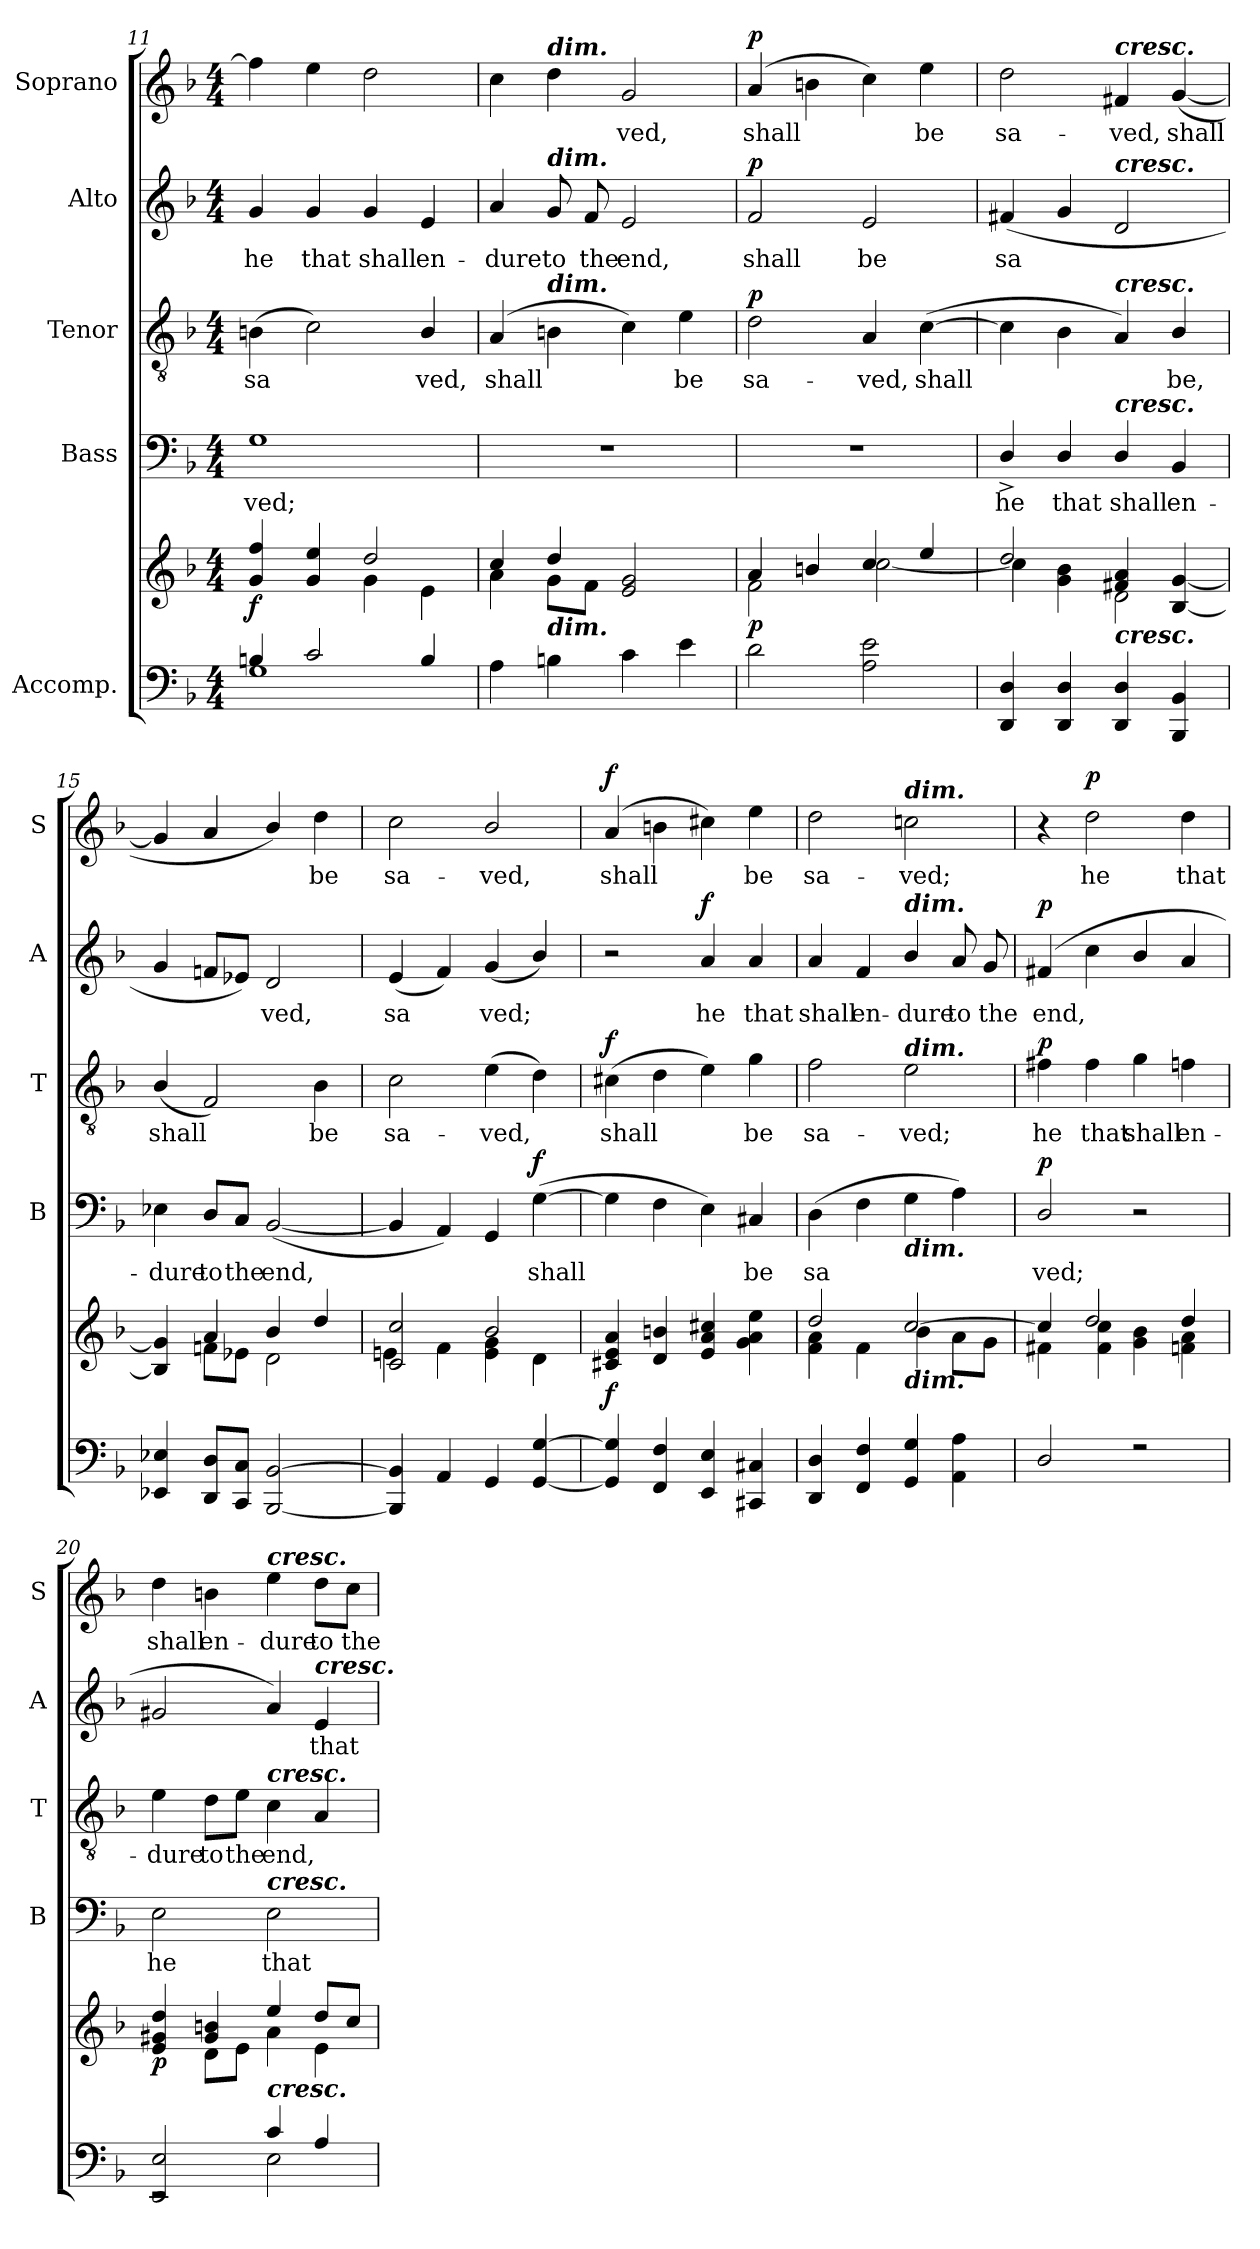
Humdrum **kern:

**kern	**kern	**dynam	**kern	**text	**dynam	**kern	**text	**dynam	**kern	**text	**dynam	**kern	**text	**dynam
*part5	*part5	*part5	*part4	*part4	*part4	*part3	*part3	*part3	*part2	*part2	*part2	*part1	*part1	*part1
*staff6	*staff5	*staff5/6	*staff4	*staff4	*staff4	*staff3	*staff3	*staff3	*staff2	*staff2	*staff2	*staff1	*staff1	*staff1
*I"Accomp.	*	*	*I"Bass	*	*	*I"Tenor	*	*	*I"Alto	*	*	*I"Soprano	*	*
*	*	*	*I'B	*	*	*I'T	*	*	*I'A	*	*	*I'S	*	*
*clefF4	*clefG2	*	*clefF4	*	*	*clefGv2	*	*	*clefG2	*	*	*clefG2	*	*
*k[b-]	*k[b-]	*	*k[b-]	*	*	*k[b-]	*	*	*k[b-]	*	*	*k[b-]	*	*
*F:	*F:	*	*F:	*	*	*F:	*	*	*F:	*	*	*F:	*	*
*M4/4	*M4/4	*	*M4/4	*	*	*M4/4	*	*	*M4/4	*	*	*M4/4	*	*
=11	=11	=11	=11	=11	=11	=11	=11	=11	=11	=11	=11	=11	=11	=11
*^	*^	*	*	*	*	*	*	*	*	*	*	*	*	*
!	!	!	!	!LO:DY:b	!	!LO:LY:b	!	!	!LO:LY:b	!	!	!LO:LY:b	!	!	!	!
4Bn/	1G	4g/ 4ff/	2ryy	f	1G	ved;	.	(>4Bn\	sa­	.	4g/	he	.	4ff\]	.	.
!	!	!	!	!	!	!	!	!	!	!	!	!LO:LY:b	!	!	!	!
2c/	.	4g/ 4ee/	.	.	.	.	.	2c\)	.	.	4g/	that	.	4ee\	.	.
!	!	!	!	!	!	!	!	!	!	!	!	!LO:LY:b	!	!	!	!
.	.	2dd/	4g\	.	.	.	.	.	.	.	4g/	shall	.	2dd\	.	.
!	!	!	!	!	!	!	!	!	!LO:LY:b	!	!	!LO:LY:b	!	!	!	!
4B/	.	.	4e\	.	.	.	.	4B/	ved,	.	4e/	en-	.	.	.	.
=12	=12	=12	=12	=12	=12	=12	=12	=12	=12	=12	=12	=12	=12	=12	=12	=12
!	!	!	!	!	!	!	!	!	!LO:LY:b	!	!	!LO:LY:b	!	!	!	!
4A\	1ryy	4cc/	4a\	.	1r	.	.	(>4A/	shall	.	4a/	-dure	.	4cc\	.	.
!	!	!	!	!	!	!	!	!	!	!	!	!	!	!LO:TX:a:Bi:t=dim.	!	!
!	!	!	!	!	!	!	!	!	!	!	!LO:TX:a:Bi:t=dim.	!	!	!	!	!
!	!	!	!	!	!	!	!	!LO:TX:a:Bi:t=dim.	!	!	!	!	!	!	!	!
!	!	!LO:TX:b:Bi:t=dim.	!	!	!	!	!	!	!	!	!	!	!	!	!	!
!	!	!	!	!	!	!	!	!	!	!	!	!LO:LY:b	!	!	!	!
4Bn\	.	4dd/	8g\L	.	.	.	.	4Bn\	.	.	8g/	to	.	4dd\	.	.
!	!	!	!	!	!	!	!	!	!	!	!	!LO:LY:b	!	!	!	!
.	.	.	8f\J	.	.	.	.	.	.	.	8f/	the	.	.	.	.
!	!	!	!	!	!	!	!	!	!	!	!	!LO:LY:b	!	!	!LO:LY:b	!
4c\	.	2e/ 2g/	2ryy	.	.	.	.	4c\)	.	.	2e/	end,	.	2g/	ved,	.
!	!	!	!	!	!	!	!	!	!LO:LY:b	!	!	!	!	!	!	!
4e\	.	.	.	.	.	.	.	4e\	be	.	.	.	.	.	.	.
*v	*v	*	*	*	*	*	*	*	*	*	*	*	*	*	*	*
!!LO:LB:g=z
=13	=13	=13	=13	=13	=13	=13	=13	=13	=13	=13	=13	=13	=13	=13	=13
!	!	!	!LO:DY:b	!	!	!	!	!LO:LY:b	!LO:DY:b	!	!LO:LY:b	!LO:DY:b	!	!LO:LY:b	!LO:DY:b
2d\	4a/	2f\	p	1r	.	.	2d\	sa-	p	2f/	shall	p	(>4a/	shall	p
.	4bn/	.	.	.	.	.	.	.	.	.	.	.	4bn\	.	.
!	!	!	!	!	!	!	!	!LO:LY:b	!	!	!LO:LY:b	!	!	!	!
2A\ 2e\	4cc/	[<2cc\	.	.	.	.	4A/	-ved,	.	2e/	be	.	4cc\)	.	.
!	!	!	!	!	!	!	!	!LO:LY:b	!	!	!	!	!	!LO:LY:b	!
.	4ee/	.	.	.	.	.	(>[4c\	shall	.	.	.	.	4ee\	be	.
=14	=14	=14	=14	=14	=14	=14	=14	=14	=14	=14	=14	=14	=14	=14	=14
!	!	!	!	!	!LO:LY:b	!	!	!	!	!	!LO:LY:b	!	!	!LO:LY:b	!
4DD/ 4D/	2dd/	4cc\]	.	4D^>/	he	.	4c\]	.	.	(<4f#X/	sa­	.	2dd\	sa-	.
!	!	!	!	!	!LO:LY:b	!	!	!	!	!	!	!	!	!	!
4DD/ 4D/	.	4g\ 4b-\	.	4D/	that	.	4B-\	.	.	4g/	.	.	.	.	.
!	!	!	!	!	!	!	!	!	!	!	!	!	!LO:TX:a:Bi:t=cresc.	!	!
!	!	!	!	!	!	!	!	!	!	!LO:TX:a:Bi:t=cresc.	!	!	!	!	!
!	!	!	!	!	!	!	!LO:TX:a:Bi:t=cresc.	!	!	!	!	!	!	!	!
!	!	!	!	!LO:TX:a:Bi:t=cresc.	!	!	!	!	!	!	!	!	!	!	!
!	!LO:TX:b:Bi:t=cresc.	!	!	!	!	!	!	!	!	!	!	!	!	!	!
!	!	!	!	!	!LO:LY:b	!	!	!	!	!	!	!	!	!LO:LY:b	!
4DD/ 4D/	2d\	4f#/ 4a/	.	4D/	shall	.	4A/)	.	.	2d/	.	.	4f#X/	-ved,	.
!	!	!	!	!	!LO:LY:b	!	!	!LO:LY:b	!	!	!	!	!	!LO:LY:b	!
4BBB-/ 4BB-/	.	[>4B-/ [>4g/	.	4BB-/	en-	.	4B-/	be,	.	.	.	.	(<[4g/	shall	.
=15	=15	=15	=15	=15	=15	=15	=15	=15	=15	=15	=15	=15	=15	=15	=15
!	!	!	!	!	!LO:LY:b	!	!	!LO:LY:b	!	!	!	!	!	!	!
4EE-X/ 4E-X/	4ryy	4B-/] 4g/]	.	4E-X\	-dure	.	(<4B-/	shall	.	4g/	.	.	4g/]	.	.
!	!	!	!	!	!LO:LY:b	!	!	!	!	!	!	!	!	!	!
8DD/ 8D/L	4a/	8fni\L	.	8D/L	to	.	2F/)	.	.	8fni/L	.	.	4a/	.	.
!	!	!	!	!	!LO:LY:b	!	!	!	!	!	!	!	!	!	!
8CC/ 8C/J	.	8e-X\J	.	8C/J	the	.	.	.	.	8e-X/J)	.	.	.	.	.
!	!	!	!	!	!LO:LY:b	!	!	!	!	!	!LO:LY:b	!	!	!	!
[2BBB-/ [2BB-/	4b-/	2d\	.	(<[2BB-/	end,	.	.	.	.	2d/	ved,	.	4b-i/)	.	.
!	!	!	!	!	!	!	!	!LO:LY:b	!	!	!	!	!	!LO:LY:b	!
.	4dd/	.	.	.	.	.	4B-\	be	.	.	.	.	4dd\	be	.
=16	=16	=16	=16	=16	=16	=16	=16	=16	=16	=16	=16	=16	=16	=16	=16
!	!	!	!	!	!	!	!	!LO:LY:b	!	!	!LO:LY:b	!	!	!LO:LY:b	!
4BBB-/] 4BB-/]	2c/ 2cc/	4eni\	.	4BB-/]	.	.	2c\	sa-	.	(<4e/	sa­	.	2cc\	sa-	.
4AA/	.	4f\	.	4AA/)	.	.	.	.	.	4f/)	.	.	.	.	.
!	!	!	!	!	!	!	!	!LO:LY:b	!	!	!LO:LY:b	!	!	!LO:LY:b	!
4GG/	2b-/	4e\ 4g\	.	4GG/	.	.	(>4e\	-ved,	.	(<4g/	ved;	.	2b-/	-ved,	.
!	!	!	!	!	!LO:LY:b	!LO:DY:b	!	!	!	!	!	!	!	!	!
[4GG/ [4G/	.	4d\	.	(>[4G\	shall	f	4d\)	.	.	4b-/)	.	.	.	.	.
=17	=17	=17	=17	=17	=17	=17	=17	=17	=17	=17	=17	=17	=17	=17	=17
!	!	!	!LO:DY:b	!	!	!	!	!LO:LY:b	!LO:DY:b	!	!	!	!	!LO:LY:b	!LO:DY:b
4GG/] 4G/]	4c#X/ 4e/ 4a/	1ryy	f	4G\]	.	.	(>4c#X\	shall	f	2r	.	.	(>4a/	shall	f
4FF/ 4F/	4d/ 4bn/	.	.	4F\	.	.	4d\	.	.	.	.	.	4bn\	.	.
!	!	!	!	!	!	!	!	!	!	!	!LO:LY:b	!LO:DY:b	!	!	!
4EE/ 4E/	4e/ 4a/ 4cc#X/	.	.	4E\)	.	.	4e\)	.	.	4a/	he	f	4cc#X\)	.	.
!	!	!	!	!	!LO:LY:b	!	!	!LO:LY:b	!	!	!LO:LY:b	!	!	!LO:LY:b	!
4CC#X/ 4C#X/	4g\ 4a\ 4ee\	.	.	4C#X/	be	.	4g\	be	.	4a/	that	.	4ee\	be	.
=18	=18	=18	=18	=18	=18	=18	=18	=18	=18	=18	=18	=18	=18	=18	=18
!	!	!	!	!	!LO:LY:b	!	!	!LO:LY:b	!	!	!LO:LY:b	!	!	!LO:LY:b	!
4DD/ 4D/	2dd/	4f\ 4a\	.	(>4D\	sa­	.	2f\	sa-	.	4a/	shall	.	2dd\	sa-	.
!	!	!	!	!	!	!	!	!	!	!	!LO:LY:b	!	!	!	!
4FF/ 4F/	.	4f\	.	4F\	.	.	.	.	.	4f/	en-	.	.	.	.
!	!	!	!	!	!	!	!	!	!	!	!	!	!LO:TX:a:Bi:t=dim.	!	!
!	!	!	!	!	!	!	!	!	!	!LO:TX:a:Bi:t=dim.	!	!	!	!	!
!	!	!	!	!	!	!	!LO:TX:a:Bi:t=dim.	!	!	!	!	!	!	!	!
!	!	!	!	!LO:TX:b:Bi:t=dim.	!	!	!	!	!	!	!	!	!	!	!
!	!LO:TX:b:Bi:t=dim.	!	!	!	!	!	!	!	!	!	!	!	!	!	!
!	!	!	!	!	!	!	!	!LO:LY:b	!	!	!LO:LY:b	!	!	!LO:LY:b	!
4GG/ 4G/	[>2cc/	4b-\	.	4G\	.	.	2e\	-ved;	.	4b-/	-dure	.	2ccni\	-ved;	.
!	!	!	!	!	!	!	!	!	!	!	!LO:LY:b	!	!	!	!
4AA\ 4A\	.	8a\L	.	4A\)	.	.	.	.	.	8a/	to	.	.	.	.
!	!	!	!	!	!	!	!	!	!	!	!LO:LY:b	!	!	!	!
.	.	8g\J	.	.	.	.	.	.	.	8g/	the	.	.	.	.
!!LO:PB:g=z
=19	=19	=19	=19	=19	=19	=19	=19	=19	=19	=19	=19	=19	=19	=19	=19
*^	*	*	*	*	*	*	*	*	*	*	*	*	*	*	*
!	!	!	!	!	!	!LO:LY:b	!LO:DY:b	!	!LO:LY:b	!LO:DY:b	!	!LO:LY:b	!LO:DY:b	!	!	!
2D/	1ryy	4cc/]	4f#X\	.	2D/	ved;	p	4f#X\	he	p	(<4f#X/	end,	p	4r	.	.
!	!	!	!	!	!	!	!	!	!LO:LY:b	!	!	!	!	!	!LO:LY:b	!LO:DY:b
.	.	2dd/	4f#\ 4cc\	.	.	.	.	4f#\	that	.	4cc\	.	.	2dd\	he	p
!	!	!	!	!	!	!	!	!	!LO:LY:b	!	!	!	!	!	!	!
2r	.	.	4g\ 4b-\	.	2r	.	.	4g\	shall	.	4b-/	.	.	.	.	.
!	!	!	!	!	!	!	!	!	!LO:LY:b	!	!	!	!	!	!LO:LY:b	!
.	.	4dd/	4fn\ 4a\	.	.	.	.	4fn\	en-	.	4a/	.	.	4dd\	that	.
=20	=20	=20	=20	=20	=20	=20	=20	=20	=20	=20	=20	=20	=20	=20	=20	=20
!	!	!	!	!LO:DY:b	!	!LO:LY:b	!	!	!LO:LY:b	!	!	!	!	!	!LO:LY:b	!
2EE/ 2E/	2rEE	4e/ 4g#X/ 4dd/	4ryy	p	2E\	he	.	4e\	-dure	.	2g#X/	.	.	4dd\	shall	.
!	!	!	!	!	!	!	!	!	!LO:LY:b	!	!	!	!	!	!LO:LY:b	!
.	.	4g#/ 4bn/	8d\L	.	.	.	.	8d\L	to	.	.	.	.	4bn\	en-	.
!	!	!	!	!	!	!	!	!	!LO:LY:b	!	!	!	!	!	!	!
.	.	.	8e\J	.	.	.	.	8e\J	the	.	.	.	.	.	.	.
!	!	!	!	!	!	!	!	!	!	!	!	!	!	!LO:TX:a:Bi:t=cresc.	!	!
!	!	!	!	!	!	!	!	!LO:TX:a:Bi:t=cresc.	!	!	!	!	!	!	!	!
!	!	!	!	!	!LO:TX:a:Bi:t=cresc.	!	!	!	!	!	!	!	!	!	!	!
!LO:TX:a:Bi:t=cresc.	!	!	!	!	!	!	!	!	!	!	!	!	!	!	!	!
!	!	!	!	!	!	!LO:LY:b	!	!	!LO:LY:b	!	!	!	!	!	!LO:LY:b	!
4c/	2E\	4ee/	4a\	.	2E\	that	.	4c\	end,	.	4a/)	.	.	4ee\	-dure	.
!	!	!	!	!	!	!	!	!	!	!	!LO:TX:a:Bi:t=cresc.	!	!	!	!	!
!	!	!	!	!	!	!	!	!	!	!	!	!LO:LY:b	!	!	!LO:LY:b	!
4A/	.	8dd/L	4e\	.	.	.	.	4A/	.	.	4e/	that	.	8dd\L	to	.
!	!	!	!	!	!	!	!	!	!	!	!	!	!	!	!LO:LY:b	!
.	.	8cc/J	.	.	.	.	.	.	.	.	.	.	.	8cc\J	the	.
*v	*v	*	*	*	*	*	*	*	*	*	*	*	*	*	*	*
*	*v	*v	*	*	*	*	*	*	*	*	*	*	*	*	*
=	=	=	=	=	=	=	=	=	=	=	=	=	=	=
*-	*-	*-	*-	*-	*-	*-	*-	*-	*-	*-	*-	*-	*-	*-
